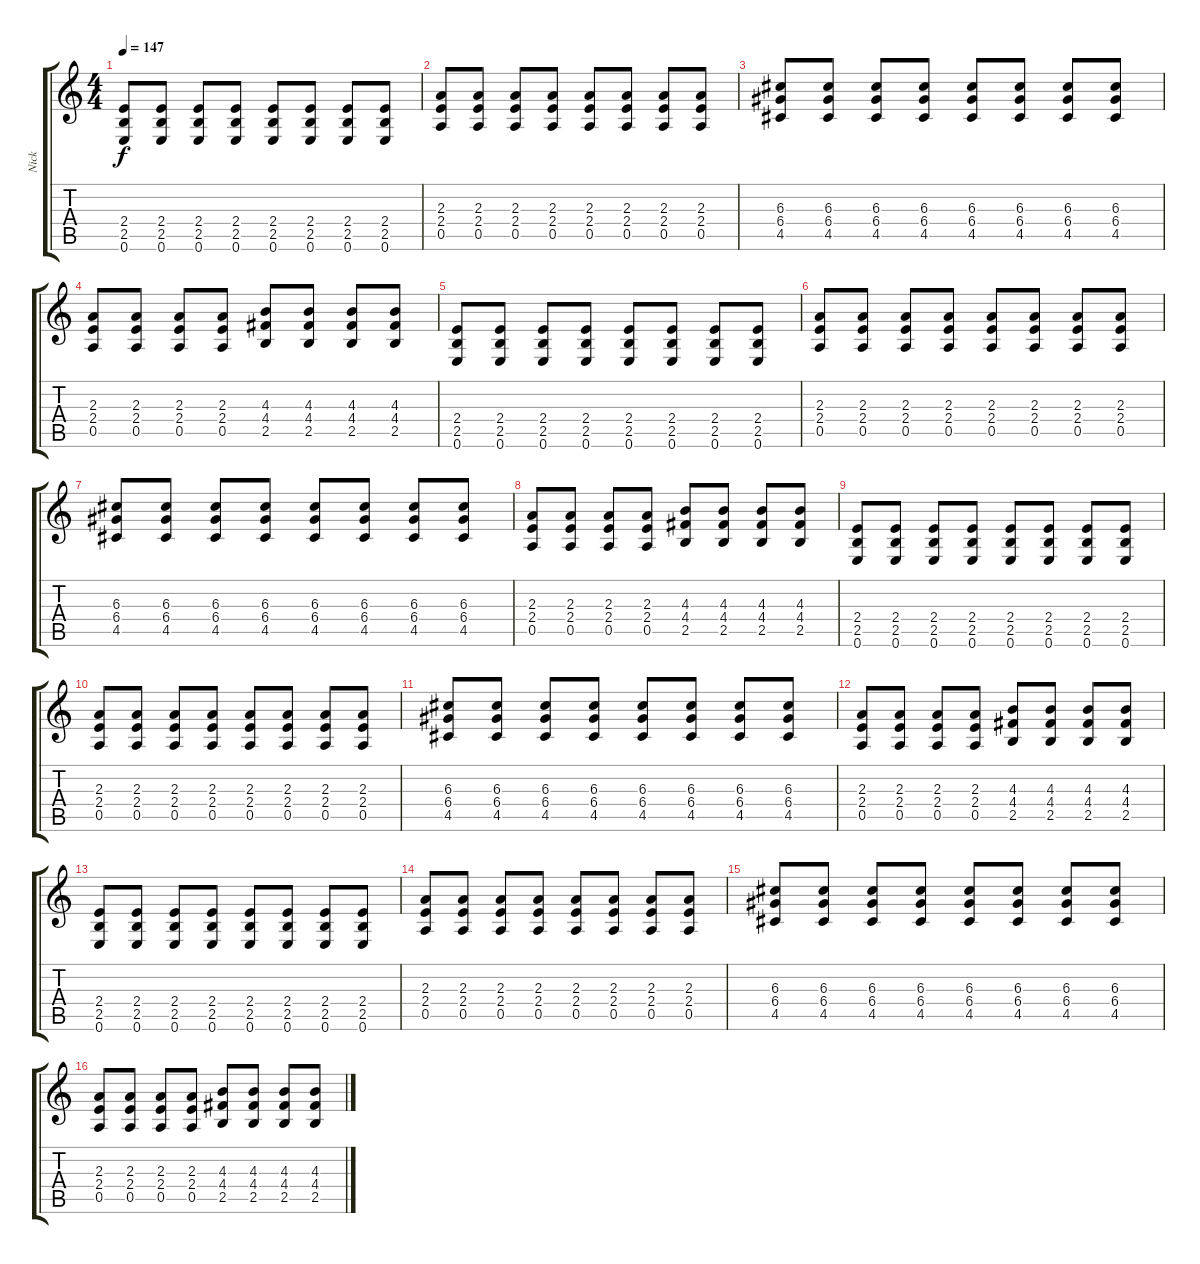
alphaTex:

\track ("Nick" "Nick") {instrument distortionguitar}
\staff {score tabs}
\tuning (E4 B3 G3 D3 A2 E2) {hide}
\ts (4 4)
\tempo 147
\clef g2
\ks c
(2.4 2.5 0.6).8{dy f} (2.4 2.5 0.6).8 (2.4 2.5 0.6).8 (2.4 2.5 0.6).8 (2.4 2.5 0.6).8 (2.4 2.5 0.6).8 (2.4 2.5 0.6).8 (2.4 2.5 0.6).8 |
(2.3 2.4 0.5).8 (2.3 2.4 0.5).8 (2.3 2.4 0.5).8 (2.3 2.4 0.5).8 (2.3 2.4 0.5).8 (2.3 2.4 0.5).8 (2.3 2.4 0.5).8 (2.3 2.4 0.5).8 |
(6.3 6.4 4.5).8 (6.3 6.4 4.5).8 (6.3 6.4 4.5).8 (6.3 6.4 4.5).8 (6.3 6.4 4.5).8 (6.3 6.4 4.5).8 (6.3 6.4 4.5).8 (6.3 6.4 4.5).8 |
(2.3 2.4 0.5).8 (2.3 2.4 0.5).8 (2.3 2.4 0.5).8 (2.3 2.4 0.5).8 (4.3 4.4 2.5).8 (4.3 4.4 2.5).8 (4.3 4.4 2.5).8 (4.3 4.4 2.5).8 |
(2.4 2.5 0.6).8 (2.4 2.5 0.6).8 (2.4 2.5 0.6).8 (2.4 2.5 0.6).8 (2.4 2.5 0.6).8 (2.4 2.5 0.6).8 (2.4 2.5 0.6).8 (2.4 2.5 0.6).8 |
(2.3 2.4 0.5).8 (2.3 2.4 0.5).8 (2.3 2.4 0.5).8 (2.3 2.4 0.5).8 (2.3 2.4 0.5).8 (2.3 2.4 0.5).8 (2.3 2.4 0.5).8 (2.3 2.4 0.5).8 |
(6.3 6.4 4.5).8 (6.3 6.4 4.5).8 (6.3 6.4 4.5).8 (6.3 6.4 4.5).8 (6.3 6.4 4.5).8 (6.3 6.4 4.5).8 (6.3 6.4 4.5).8 (6.3 6.4 4.5).8 |
(2.3 2.4 0.5).8 (2.3 2.4 0.5).8 (2.3 2.4 0.5).8 (2.3 2.4 0.5).8 (4.3 4.4 2.5).8 (4.3 4.4 2.5).8 (4.3 4.4 2.5).8 (4.3 4.4 2.5).8 |
(2.4 2.5 0.6).8 (2.4 2.5 0.6).8 (2.4 2.5 0.6).8 (2.4 2.5 0.6).8 (2.4 2.5 0.6).8 (2.4 2.5 0.6).8 (2.4 2.5 0.6).8 (2.4 2.5 0.6).8 |
(2.3 2.4 0.5).8 (2.3 2.4 0.5).8 (2.3 2.4 0.5).8 (2.3 2.4 0.5).8 (2.3 2.4 0.5).8 (2.3 2.4 0.5).8 (2.3 2.4 0.5).8 (2.3 2.4 0.5).8 |
(6.3 6.4 4.5).8 (6.3 6.4 4.5).8 (6.3 6.4 4.5).8 (6.3 6.4 4.5).8 (6.3 6.4 4.5).8 (6.3 6.4 4.5).8 (6.3 6.4 4.5).8 (6.3 6.4 4.5).8 |
(2.3 2.4 0.5).8 (2.3 2.4 0.5).8 (2.3 2.4 0.5).8 (2.3 2.4 0.5).8 (4.3 4.4 2.5).8 (4.3 4.4 2.5).8 (4.3 4.4 2.5).8 (4.3 4.4 2.5).8 |
(2.4 2.5 0.6).8 (2.4 2.5 0.6).8 (2.4 2.5 0.6).8 (2.4 2.5 0.6).8 (2.4 2.5 0.6).8 (2.4 2.5 0.6).8 (2.4 2.5 0.6).8 (2.4 2.5 0.6).8 |
(2.3 2.4 0.5).8 (2.3 2.4 0.5).8 (2.3 2.4 0.5).8 (2.3 2.4 0.5).8 (2.3 2.4 0.5).8 (2.3 2.4 0.5).8 (2.3 2.4 0.5).8 (2.3 2.4 0.5).8 |
(6.3 6.4 4.5).8 (6.3 6.4 4.5).8 (6.3 6.4 4.5).8 (6.3 6.4 4.5).8 (6.3 6.4 4.5).8 (6.3 6.4 4.5).8 (6.3 6.4 4.5).8 (6.3 6.4 4.5).8 |
(2.3 2.4 0.5).8 (2.3 2.4 0.5).8 (2.3 2.4 0.5).8 (2.3 2.4 0.5).8 (4.3 4.4 2.5).8 (4.3 4.4 2.5).8 (4.3 4.4 2.5).8 (4.3 4.4 2.5).8
